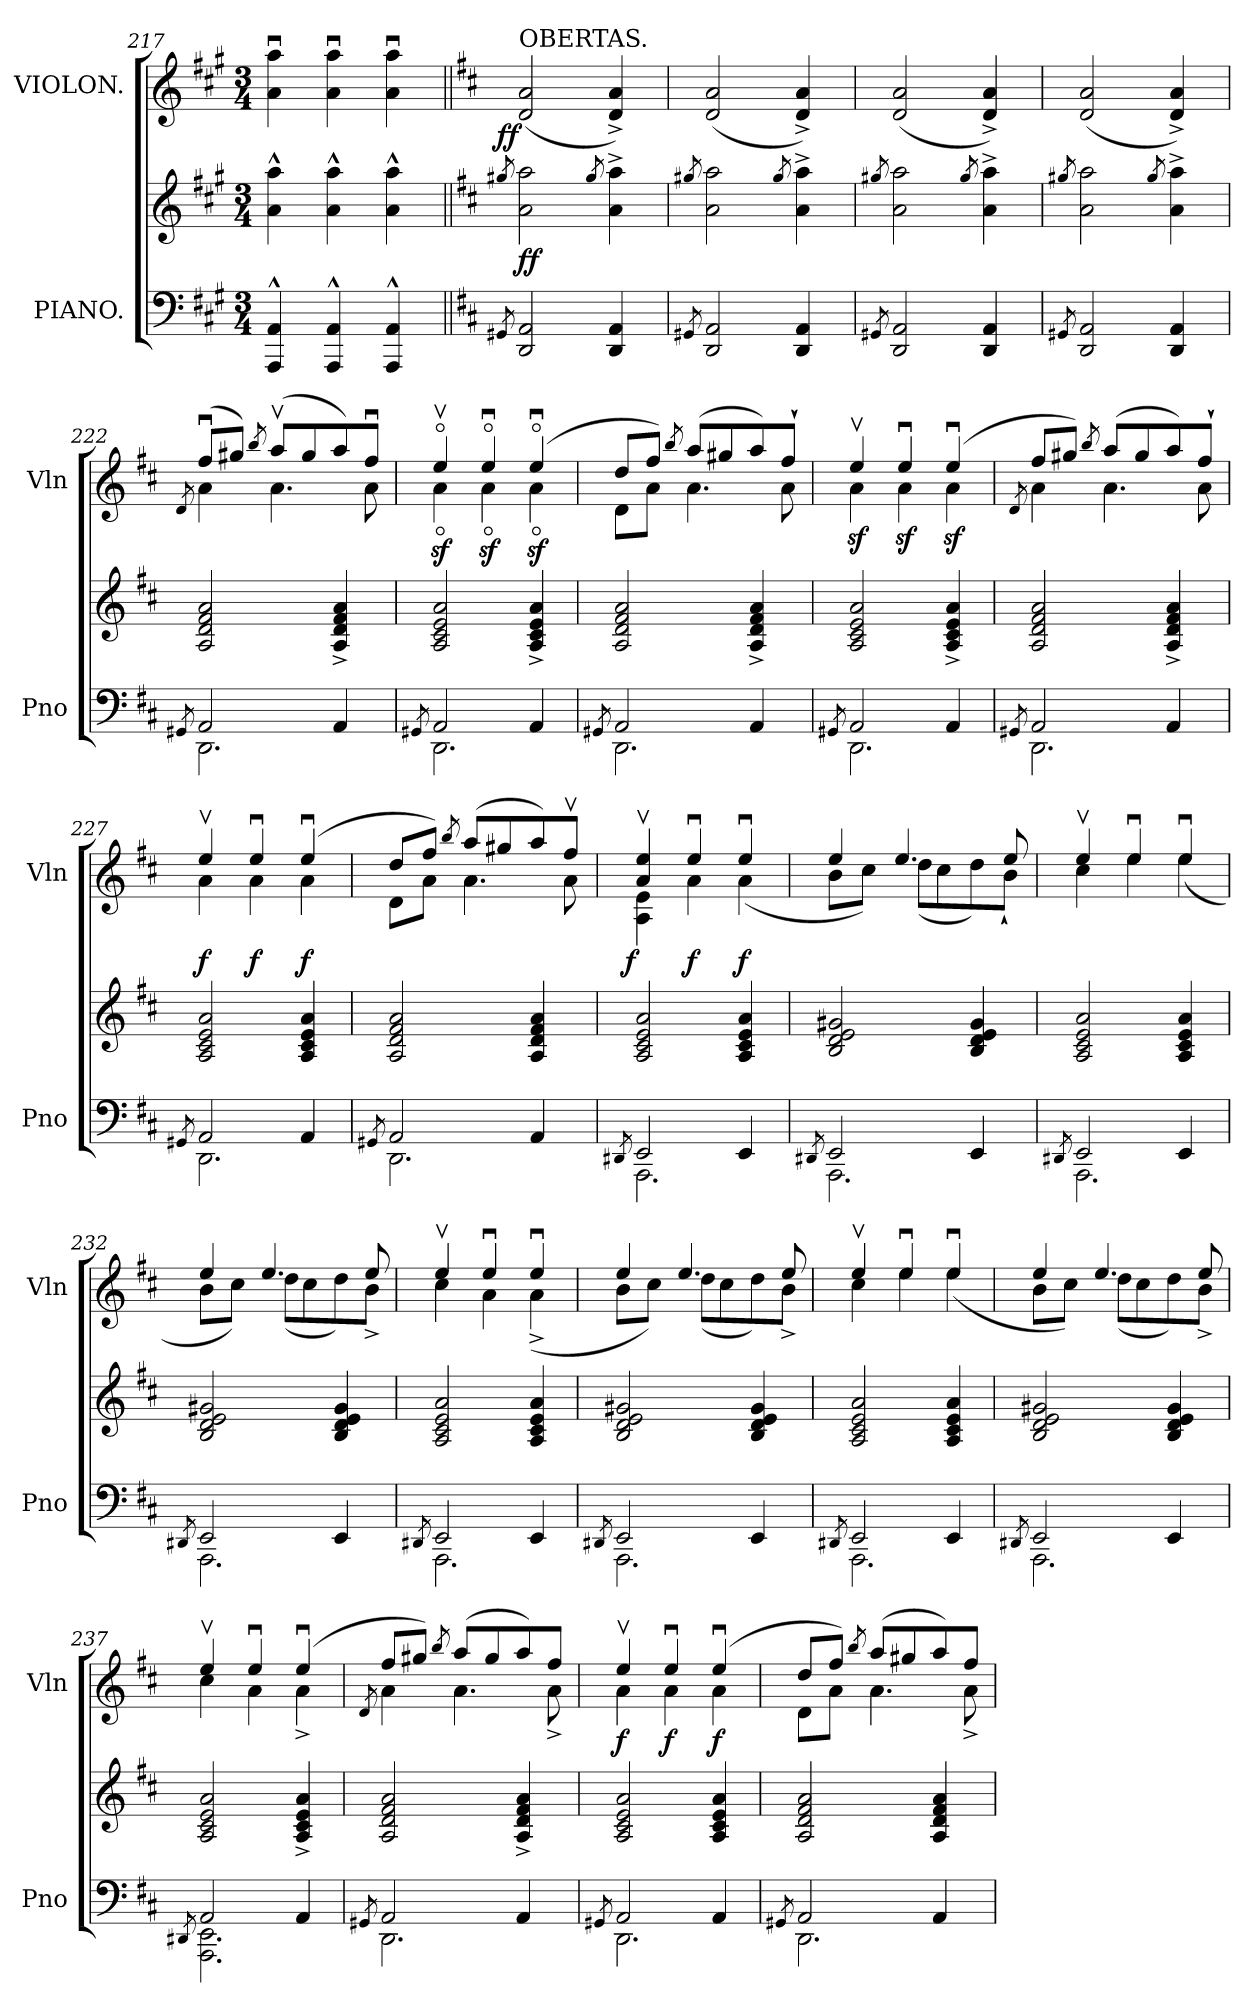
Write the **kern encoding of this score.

**kern	**kern	**dynam	**kern	**dynam
*part2	*part2	*part2	*part1	*part1
*staff3	*staff2	*staff2/3	*staff1	*staff1
*I"PIANO.	*	*	*I"VIOLON.	*
*I'Pno	*	*	*I'Vln	*
*clefF4	*clefG2	*	*clefG2	*
*k[f#c#g#]	*k[f#c#g#]	*	*k[f#c#g#]	*
*M3/4	*M3/4	*	*M3/4	*
=217	=217	=217	=217	=217
4AAA^^</ 4AA^^</	4a^^\ 4aa^^\	.	4au\ 4aau\	.
4AAA^^</ 4AA^^</	4a^^\ 4aa^^\	.	4au\ 4aau\	.
4AAA^^</ 4AA^^</	4a^^\ 4aa^^\	.	4au\ 4aau\	.
=218||	=218||	=218||	=218||	=218||
*k[f#c#]	*k[f#c#]	*	*k[f#c#]	*
8qGG#X/	8qgg#X/	.	.	.
!	!	!	!LO:TX:a:t=OBERTAS.	!
!	!	!	!	!LO:DY:rj
2DD/ 2AA/	2a\ 2aa\	ff	(2d/ 2a/	ff
.	8qgg#/	.	.	.
4DD/ 4AA/	4a^<\ 4aa^<\	.	4d^>/ 4a^>/)	.
=219	=219	=219	=219	=219
8qGG#X/	8qgg#X/	.	.	.
2DD/ 2AA/	2a\ 2aa\	.	(2d/ 2a/	.
.	8qgg#/	.	.	.
4DD/ 4AA/	4a^<\ 4aa^<\	.	4d^>/ 4a^>/)	.
=220	=220	=220	=220	=220
8qGG#X/	8qgg#X/	.	.	.
2DD/ 2AA/	2a\ 2aa\	.	(2d/ 2a/	.
.	8qgg#/	.	.	.
4DD/ 4AA/	4a^<\ 4aa^<\	.	4d^>/ 4a^>/)	.
=221	=221	=221	=221	=221
8qGG#X/	8qgg#X/	.	.	.
2DD/ 2AA/	2a\ 2aa\	.	(2d/ 2a/	.
.	8qgg#/	.	.	.
4DD/ 4AA/	4a^<\ 4aa^<\	.	4d^>/ 4a^>/)	.
=222	=222	=222	=222	=222
*	*	*	*^	*
8qGG#X/	.	.	.	8qd/	.
*^	*	*	*	*	*
2AA/	2.DD\	2A/ 2d/ 2f#/ 2a/	.	(8ff#u/L	4a\	.
.	.	.	.	8gg#X/J)	.	.
.	.	.	.	8qbb/	.	.
.	.	.	.	(8aav/L	4.a\	.
.	.	.	.	8gg#/	.	.
4AA/	.	4A^/ 4d^/ 4f#^/ 4a^/	.	8aa/)	.	.
.	.	.	.	8ff#u/J	8a\	.
=223	=223	=223	=223	=223	=223	=223
8qGG#X/	.	.	.	.	.	.
2AA/	2.DD\	2A/ 2c#/ 2e/ 2a/	.	4eeov/	4azo\	.
.	.	.	.	4eeou/	4azo\	.
4AA/	.	4A^/ 4c#^/ 4e^/ 4a^/	.	(4eeou/	4azo\	.
=224	=224	=224	=224	=224	=224	=224
8qGG#X/	.	.	.	.	.	.
2AA/	2.DD\	2A/ 2d/ 2f#/ 2a/	.	8dd/L	8d\L	.
.	.	.	.	8ff#/J)	8a\J	.
.	.	.	.	8qbb/	.	.
.	.	.	.	(8aa/L	4.a\	.
.	.	.	.	8gg#X/	.	.
4AA/	.	4A^/ 4d^/ 4f#^/ 4a^/	.	8aa/)	.	.
.	.	.	.	8ff#`/J	8a\	.
=225	=225	=225	=225	=225	=225	=225
8qGG#X/	.	.	.	.	.	.
2AA/	2.DD\	2A/ 2c#/ 2e/ 2a/	.	4eev/	4az\	.
.	.	.	.	4eeu/	4az\	.
4AA/	.	4A^/ 4c#^/ 4e^/ 4a^/	.	(4eeu/	4az\	.
=226	=226	=226	=226	=226	=226	=226
8qGG#X/	.	.	.	.	8qd/	.
2AA/	2.DD\	2A/ 2d/ 2f#/ 2a/	.	8ff#/L	4a\	.
.	.	.	.	8gg#X/J)	.	.
.	.	.	.	8qbb/	.	.
.	.	.	.	(8aa/L	4.a\	.
.	.	.	.	8gg#/	.	.
4AA/	.	4A^/ 4d^/ 4f#^/ 4a^/	.	8aa/)	.	.
.	.	.	.	8ff#`/J	8a\	.
=227	=227	=227	=227	=227	=227	=227
8qGG#X/	.	.	.	.	.	.
2AA/	2.DD\	2A/ 2c#/ 2e/ 2a/	.	4eev/	4a\	f
.	.	.	.	4eeu/	4a\	f
4AA/	.	4A/ 4c#/ 4e/ 4a/	.	(4eeu/	4a\	f
=228	=228	=228	=228	=228	=228	=228
8qGG#X/	.	.	.	.	.	.
2AA/	2.DD\	2A/ 2d/ 2f#/ 2a/	.	8dd/L	8d\L	.
.	.	.	.	8ff#/J)	8a\J	.
.	.	.	.	8qbb/	.	.
.	.	.	.	(8aa/L	4.a\	.
.	.	.	.	8gg#X/	.	.
4AA/	.	4A/ 4d/ 4f#/ 4a/	.	8aa/)	.	.
.	.	.	.	8ff#v/J	8a\	.
=229	=229	=229	=229	=229	=229	=229
8qDD#X/	.	.	.	.	.	.
!	!	!	!	!	!	!LO:DY:rj
2EE/	2.AAA\	2A/ 2c#/ 2e/ 2a/	.	4av/ 4eev/	4A\ 4e\	f
.	.	.	.	4eeu/	4a\	f
4EE/	.	4A/ 4c#/ 4e/ 4a/	.	4eeu/	(4a\	f
=230	=230	=230	=230	=230	=230	=230
8qDD#X/	.	.	.	.	.	.
2EE/	2.AAA\	2B/ 2d/ 2e/ 2g#X/	.	4ee/	8b\L	.
.	.	.	.	.	8cc#\J)	.
.	.	.	.	4.ee/	(8dd\L	.
.	.	.	.	.	8cc#\	.
4EE/	.	4B/ 4d/ 4e/ 4g#/	.	.	8dd\)	.
.	.	.	.	8ee/	8b`\J	.
=231	=231	=231	=231	=231	=231	=231
8qDD#X/	.	.	.	.	.	.
2EE/	2.AAA\	2A/ 2c#/ 2e/ 2a/	.	4eev/	4cc#\	.
.	.	.	.	4eeu/	4ee\	.
4EE/	.	4A/ 4c#/ 4e/ 4a/	.	4eeu/	(4ee\	.
=232	=232	=232	=232	=232	=232	=232
8qDD#X/	.	.	.	.	.	.
2EE/	2.AAA\	2B/ 2d/ 2e/ 2g#X/	.	4ee/	8b\L	.
.	.	.	.	.	8cc#\J)	.
.	.	.	.	4.ee/	(8dd\L	.
.	.	.	.	.	8cc#\	.
4EE/	.	4B/ 4d/ 4e/ 4g#/	.	.	8dd\)	.
.	.	.	.	8ee/	8b^\J	.
=233	=233	=233	=233	=233	=233	=233
8qDD#X/	.	.	.	.	.	.
2EE/	2.AAA\	2A/ 2c#/ 2e/ 2a/	.	4eev/	4cc#\	.
.	.	.	.	4eeu/	4a\	.
4EE/	.	4A/ 4c#/ 4e/ 4a/	.	4eeu/	(4a^\	.
=234	=234	=234	=234	=234	=234	=234
8qDD#X/	.	.	.	.	.	.
2EE/	2.AAA\	2B/ 2d/ 2e/ 2g#X/	.	4ee/	8b\L	.
.	.	.	.	.	8cc#\J)	.
.	.	.	.	4.ee/	(8dd\L	.
.	.	.	.	.	8cc#\	.
4EE/	.	4B/ 4d/ 4e/ 4g#/	.	.	8dd\)	.
.	.	.	.	8ee/	8b^\J	.
=235	=235	=235	=235	=235	=235	=235
8qDD#X/	.	.	.	.	.	.
2EE/	2.AAA\	2A/ 2c#/ 2e/ 2a/	.	4eev/	4cc#\	.
.	.	.	.	4eeu/	4ee\	.
4EE/	.	4A/ 4c#/ 4e/ 4a/	.	4eeu/	(4ee\	.
=236	=236	=236	=236	=236	=236	=236
8qDD#X/	.	.	.	.	.	.
2EE/	2.AAA\	2B/ 2d/ 2e/ 2g#X/	.	4ee/	8b\L	.
.	.	.	.	.	8cc#\J)	.
.	.	.	.	4.ee/	(8dd\L	.
.	.	.	.	.	8cc#\	.
4EE/	.	4B/ 4d/ 4e/ 4g#/	.	.	8dd\)	.
.	.	.	.	8ee/	8b^\J	.
=237	=237	=237	=237	=237	=237	=237
.	8qDD#X/	.	.	.	.	.
2AA/	2.AAA\ 2.EE\	2A/ 2c#/ 2e/ 2a/	.	4eev/	4cc#\	.
.	.	.	.	4eeu/	4a\	.
4AA/	.	4A^/ 4c#^/ 4e^/ 4a^/	.	(4eeu/	4a^\	.
=238	=238	=238	=238	=238	=238	=238
8qGG#X/	.	.	.	.	8qd/	.
2AA/	2.DD\	2A/ 2d/ 2f#/ 2a/	.	8ff#/L	4a\	.
.	.	.	.	8gg#X/J)	.	.
.	.	.	.	8qbb/	.	.
.	.	.	.	(8aa/L	4.a\	.
.	.	.	.	8gg#/	.	.
4AA/	.	4A^/ 4d^/ 4f#^/ 4a^/	.	8aa/)	.	.
.	.	.	.	8ff#/J	8a^\	.
=239	=239	=239	=239	=239	=239	=239
8qGG#X/	.	.	.	.	.	.
2AA/	2.DD\	2A/ 2c#/ 2e/ 2a/	.	4eev/	4a\	f
.	.	.	.	4eeu/	4a\	f
4AA/	.	4A/ 4c#/ 4e/ 4a/	.	(4eeu/	4a\	f
=240	=240	=240	=240	=240	=240	=240
8qGG#X/	.	.	.	.	.	.
2AA/	2.DD\	2A/ 2d/ 2f#/ 2a/	.	8dd/L	8d\L	.
.	.	.	.	8ff#/J)	8a\J	.
.	.	.	.	8qbb/	.	.
.	.	.	.	(8aa/L	4.a\	.
.	.	.	.	8gg#X/	.	.
4AA/	.	4A/ 4d/ 4f#/ 4a/	.	8aa/)	.	.
.	.	.	.	8ff#/J	8a^\	.
*v	*v	*	*	*v	*v	*
=	=	=	=	=
*-	*-	*-	*-	*-
